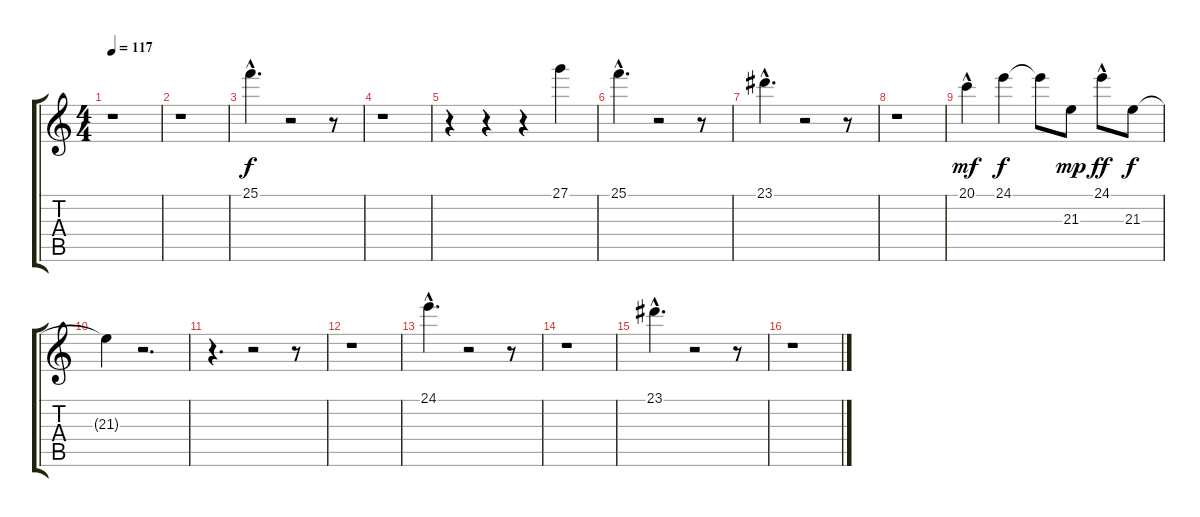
\track "" {instrument vibraphone}
\staff {score tabs}
\tuning (E4 B3 G3 D3 A2 E2) {hide}
\ts (4 4)
\tempo 117
\clef g2
\ks c
r.1{dy mf} |
r.1 |
25.1{hac}.4{d dy f} r.2 r.8 |
r.1 |
r.4 r.4 r.4 27.1.4 |
25.1{hac}.4{d} r.2 r.8 |
23.1{hac}.4{d} r.2 r.8 |
r.1 |
20.1{hac}.4{dy mf} 24.1.4{dy f} 24.1{t}.8 21.3.8{dy mp} 24.1{hac}.8{dy ff} 21.3.8{dy f} |
21.3{t}.4 r.2{d} |
r.4{d} r.2 r.8 |
r.1 |
24.1{hac}.4{d} r.2 r.8 |
r.1 |
23.1{hac}.4{d} r.2 r.8 |
r.1
